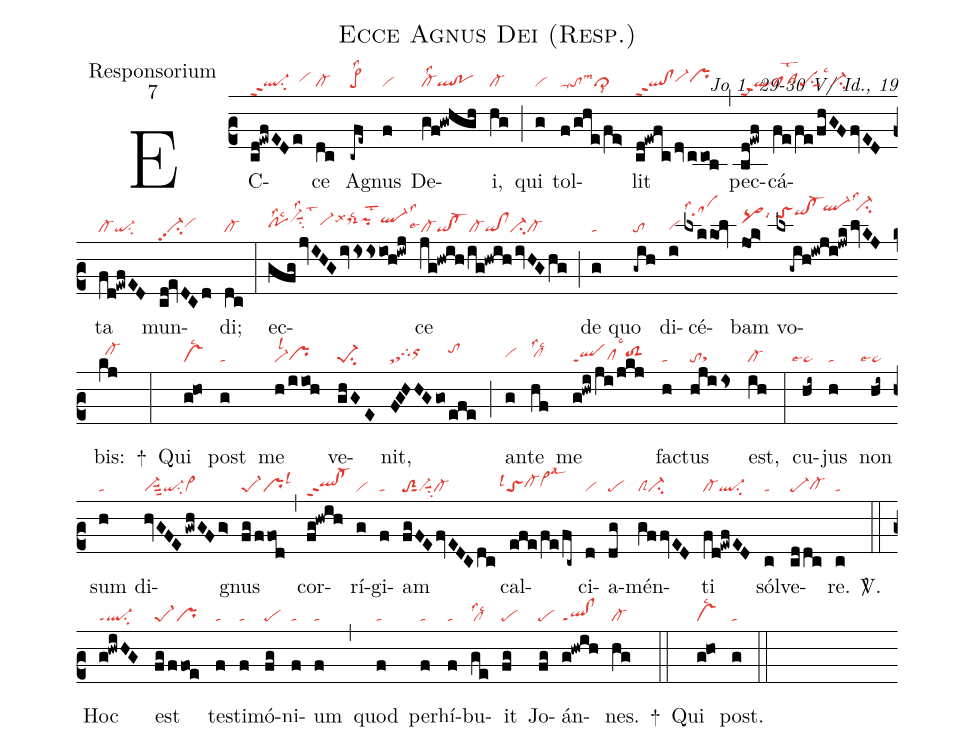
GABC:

name:Ecce Agnus Dei (Resp.);
office-part:Responsorium;
mode:7;
commentary:Jo 1, 29-30 V/ Id., 19;
nabc-lines:1;
%%
(c2)
EC(cd!ewfEDe|ql-ppt2su2vihh)ce(dc|cl-) A(-cfe~|pe>lss2)gnus(f|vi) De(gf!gwhgh|cl-lss2ql!po)i,(hg|cl-) (;)
qui(g|vi) tol(f/ghe/fe>|ta-tolsm3cl>lsi8)lit(cd!ewfc/dv/ccob|ql!clppt2vi-hhprhh) (,)
pec(bd!ewf|qlppt2)cá(fe/fe/fhGFfvED|pflst2pesu1suu1lsc3ci-)ta(fd!ewfED|cl-qi-su2) mun(cd!evDCd|vi-pp2su2vihh)di;(dc|cl-) (:)
ec(gfgjvIHGivissioh!iwj|pohhlss2lsc2vi-hjsuu1su2lss2lst3vi-hilsx6ds-hjlsc2pihjlst2ql-hjlss3)ce(jg!hwih/ig!hwih/ivHGhg|```cl-lse4qi!cl-cl-qi!clci-cl-) (;)
de(g|ta) quo(-gih|to) di(i|vihg)cé(lxkkol|sahmlss4)bam(jo!k>|pq>hjlsi6) vo(lx-gih!iwji!jwk/lvKJ|toShlqihm!cl-hm`ql-hplss3`ci-hp)bis:(kj|//cl-hi) +(:)
Qui(g!ho|vslsc2) post(g|ta) me(h/iioh|vi-lsl2prhg) ve(ghGE|pe-1su2)nit,(FGHHGgo/|ststhgtghiorhi|efe|tohj) (;)
an(g|vihh)te(hf|clhhlss2lsc2) me(g!hwi/ji/jkj|qlppt1clhglsc3toS2hh) fac(h|ta)tus(hjiis|tosthg) est,(ih|cl-) (:)
cu(hi~|```ta>lse4)jus(h|ta) non(hi~|```ta>lse4) sum(h|ta) di(hvGFE/gwhGFg>|vi-suu3qi-su2vi>)gnus(fg/ffod|pe-1prlsl3) (,)
cor(fg!hwih|qlhh!cl-hhppt2)rí(g|vi)gi(f|ta)am(fgFEfvEDCdc|toS2sut1vi-suu1su2cl-) cal(efe/fe/fc~|```toSlsl1cl-hhvi>hhlsal3)ci(d|vi)a(dg|pe)mén(gffvED|clSci-)ti(fd!ewfED|cl-ql-su2) sól(c|ta)ve(cddc|pe-cl-hg)re.(c|ta) <sp>V/</sp>.(::)
Hoc(g!hwiHG|ql-ppt1su2) est(fg/ffoe|pe-1pr) tes(f|ta)ti(f|ta)mó(fg|pe)ni(f|ta)um(f|ta) (,)
quod(f|ta) per(f|ta)hí(f|ta)bu(ge|cllss2lsc2)it(fg|pe) Jo(fg|pe)án(g!hwih|ql!clppt1)nes.(hg|cl-) +(::)
Qui(g!ho|vslsc2) post.(g|ta) (::)
